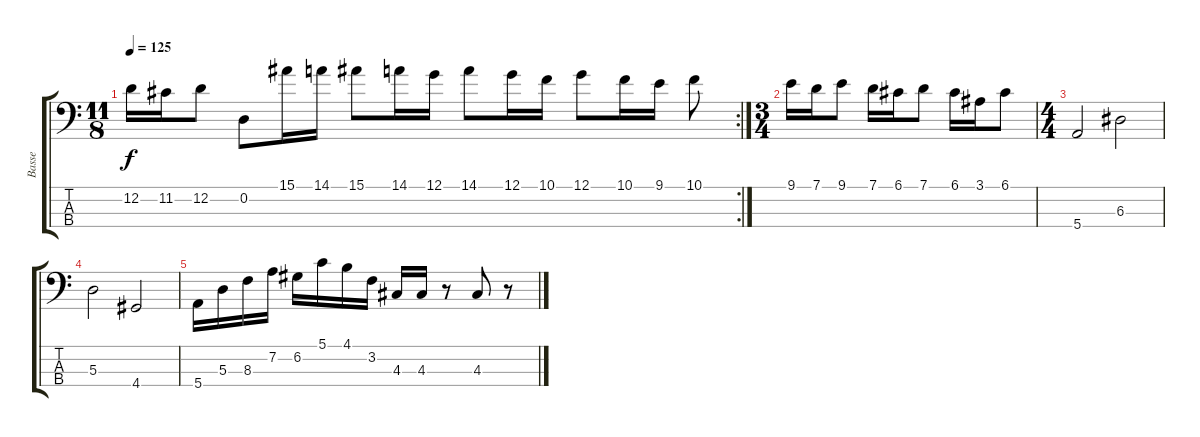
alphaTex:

\track ("Basse" "Basse") {instrument electricbassfinger}
\staff {score tabs}
\tuning (G2 D2 A1 E1) {hide}
\rc 2
\ts (11 8)
\tempo 125
\clef f4
\ks c
12.2.16{dy f} 11.2.16 12.2.8 0.2.8 15.1.16 14.1.16 15.1.8 14.1.16 12.1.16 14.1.8 12.1.16 10.1.16 12.1.8 10.1.16 9.1.16 10.1.8 |
\ts (3 4)
9.1.16 7.1.16 9.1.8 7.1.16 6.1.16 7.1.8 6.1.16 3.1.16 6.1.8 |
\ts (4 4)
5.4.2 6.3.2 |
5.3.2 4.4.2 |
5.4.16 5.3.16 8.3.16 7.2.16 6.2.16 5.1.16 4.1.16 3.2.16 4.3.16 4.3.16 r.8 4.3.8 r.8
